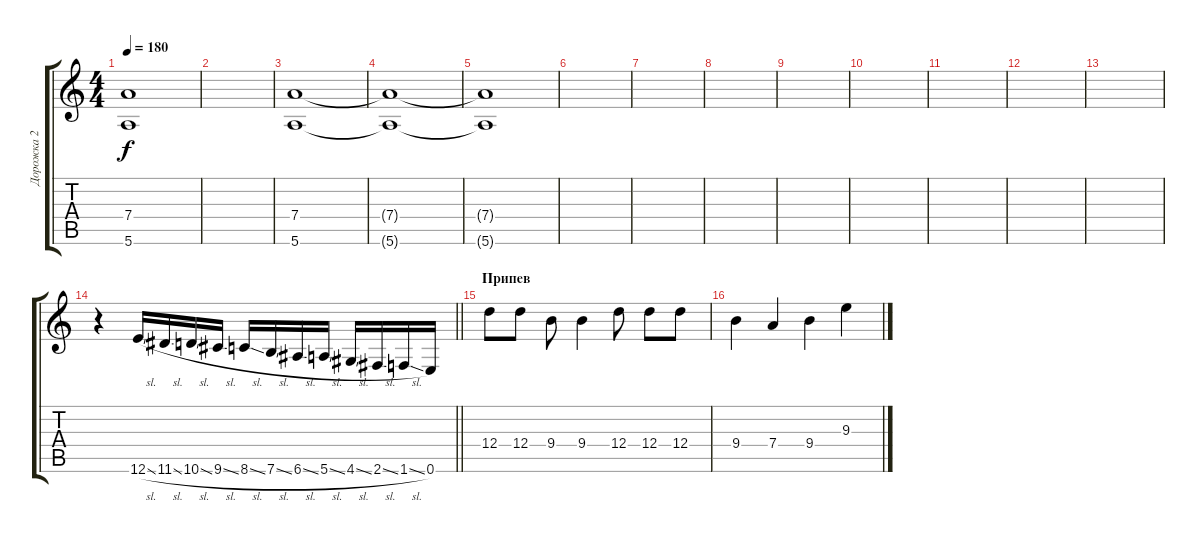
\track ("Дорожка 2" "Дорожка 2") {instrument distortionguitar}
\staff {score tabs}
\tuning (E4 B3 G3 D3 A2 E2) {hide}
\ts (4 4)
\tempo 180
\clef g2
\ks c
(7.4{t} 5.6{t}).1{dy f} |
|
(7.4 5.6).1{volume 2} |
(7.4{t} 5.6{t}).1 |
(7.4{t} 5.6{t}).1 |
|
|
|
|
|
|
|
|
\barLineRight lightlight
r.4{volume 13} 12.6{sl}.16 11.6{sl}.16 10.6{sl}.16 9.6{sl}.16 8.6{sl}.16 7.6{sl}.16 6.6{sl}.16 5.6{sl}.16 4.6{sl}.16 2.6{sl}.16 1.6{sl}.16 0.6.16 |
\section ("" "Припев")
12.4.8 12.4.8 9.4.8 9.4.4 12.4.8 12.4.8 12.4.8 |
9.4.4 7.4.4 9.4.4 9.3.4
